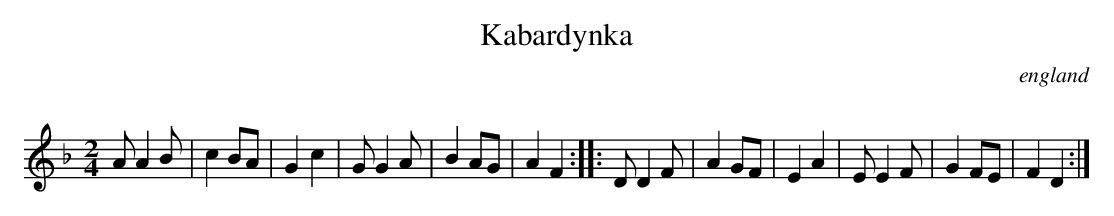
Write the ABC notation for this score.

X:1
T:Kabardynka
O:england
Q:240
M:2/4
L:1/8
K:Dm
A A2 B | c2 BA | G2 c2 | G G2 A | B2 AG | A2 F2 :: \
D D2 F | A2 GF | E2 A2 | E E2 F | G2 FE | F2 D2 :|
